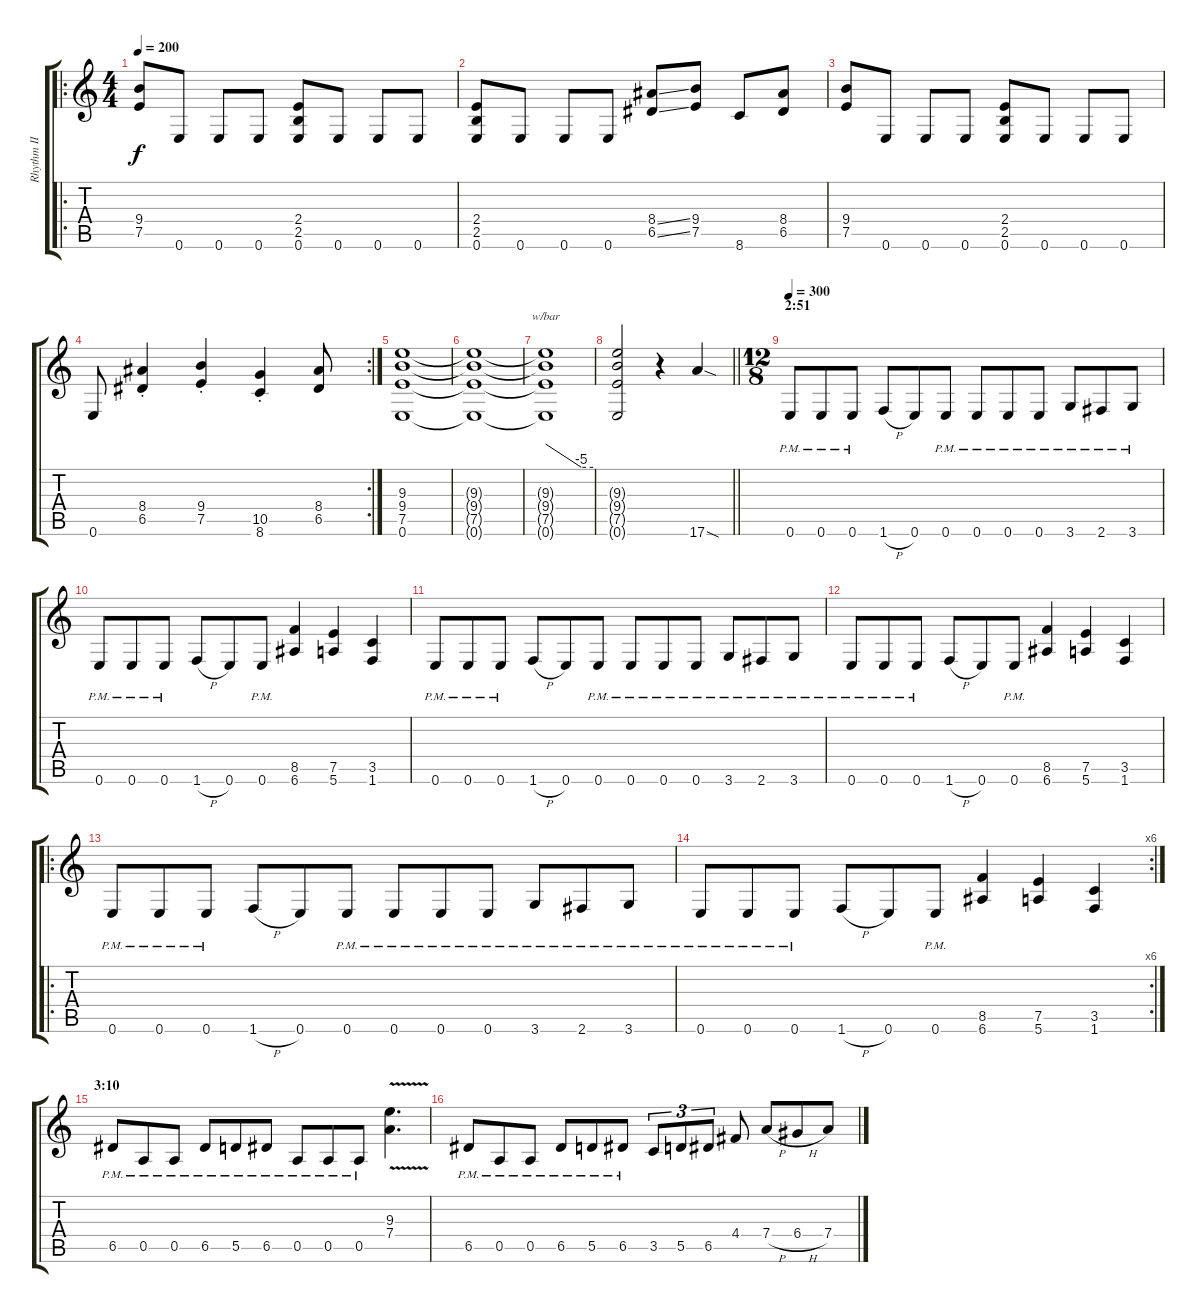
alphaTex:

\track ("Rhythm II" "Rhythm II") {instrument overdrivenguitar}
\staff {score tabs}
\tuning (E4 B3 G3 D3 A2 E2) {hide}
\ro
\ts (4 4)
\tempo 200
\clef g2
\ks c
(9.4 7.5).8{dy f} 0.6.8 0.6.8 0.6.8 (2.4 2.5 0.6).8 0.6.8 0.6.8 0.6.8 |
(2.4 2.5 0.6).8 0.6.8 0.6.8 0.6.8 (8.4{ss} 6.5{ss}).8 (9.4 7.5).8 8.6.8 (8.4 6.5).8 |
(9.4 7.5).8 0.6.8 0.6.8 0.6.8 (2.4 2.5 0.6).8 0.6.8 0.6.8 0.6.8 |
\rc 2
0.6.8 (8.4{st} 6.5{st}).4 (9.4{st} 7.5{st}).4 (10.5{st} 8.6{st}).4 (8.4 6.5).8 |
(9.3 9.4 7.5 0.6).1 |
(9.3{t} 9.4{t} 7.5{t} 0.6{t}).1 |
(9.3{t} 9.4{t} 7.5{t} 0.6{t}).1{tbe (custom default 0 0 45 -20 60 -20)} |
\barLineRight lightlight
(9.3{t} 9.4{t} 7.5{t} 0.6{t}).2 r.4 17.6{sod}.4 |
\ts (12 8)
\section ("" "2:51")
\tempo 300
0.6{pm}.8 0.6{pm}.8 0.6{pm}.8 1.6{h}.8 0.6.8 0.6{pm}.8 0.6{pm}.8 0.6{pm}.8 0.6{pm}.8 3.6{pm}.8 2.6{pm}.8 3.6{pm}.8 |
0.6{pm}.8 0.6{pm}.8 0.6{pm}.8 1.6{h}.8 0.6.8 0.6{pm}.8 (8.5 6.6).4 (7.5 5.6).4 (3.5 1.6).4 |
0.6{pm}.8 0.6{pm}.8 0.6{pm}.8 1.6{h}.8 0.6.8 0.6{pm}.8 0.6{pm}.8 0.6{pm}.8 0.6{pm}.8 3.6{pm}.8 2.6{pm}.8 3.6{pm}.8 |
0.6{pm}.8 0.6{pm}.8 0.6{pm}.8 1.6{h}.8 0.6.8 0.6{pm}.8 (8.5 6.6).4 (7.5 5.6).4 (3.5 1.6).4 |
\ro
0.6{pm}.8 0.6{pm}.8 0.6{pm}.8 1.6{h}.8 0.6.8 0.6{pm}.8 0.6{pm}.8 0.6{pm}.8 0.6{pm}.8 3.6{pm}.8 2.6{pm}.8 3.6{pm}.8 |
\rc 6
0.6{pm}.8 0.6{pm}.8 0.6{pm}.8 1.6{h}.8 0.6.8 0.6{pm}.8 (8.5 6.6).4 (7.5 5.6).4 (3.5 1.6).4 |
\section ("" "3:10")
6.5{pm}.8 0.5{pm}.8 0.5{pm}.8 6.5{pm}.8 5.5{pm}.8 6.5{pm}.8 0.5{pm}.8 0.5{pm}.8 0.5{pm}.8 (9.3{v} 7.4{v}).4{d} |
6.5{pm}.8 0.5{pm}.8 0.5{pm}.8 6.5{pm}.8 5.5{pm}.8 6.5{pm}.8 3.5.8{tu (3 2)} 5.5.8{tu (3 2)} 6.5.8{tu (3 2)} 4.4.8 7.4{h}.8 6.4{h}.8 7.4.8
